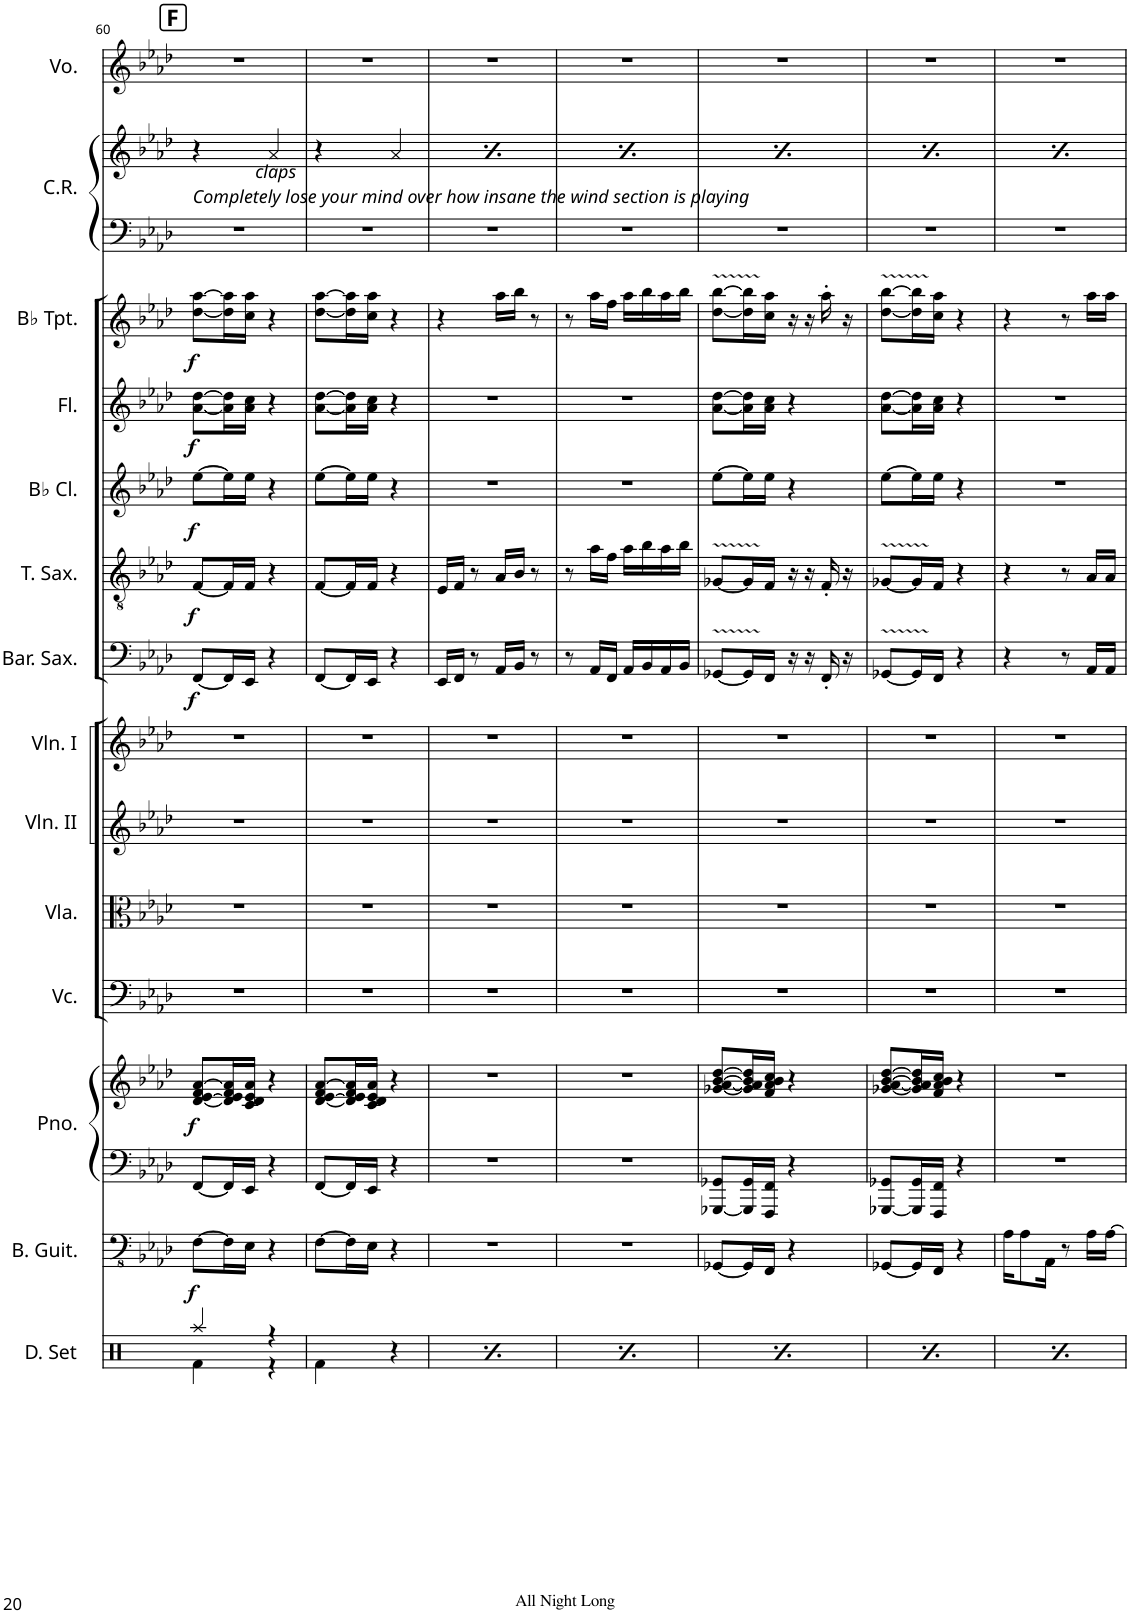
**kern	**kern	**dynam	**kern	**kern	**dynam	**kern	**kern	**kern	**kern	**kern	**dynam	**kern	**dynam	**kern	**dynam	**kern	**dynam	**kern	**dynam	**kern	**kern	**kern
*part14	*part13	*part13	*part12	*part12	*part12	*part11	*part10	*part9	*part8	*part7	*part7	*part6	*part6	*part5	*part5	*part4	*part4	*part3	*part3	*part2	*part2	*part1
*staff16	*staff15	*staff15	*staff14	*staff13	*staff13/14	*staff12	*staff11	*staff10	*staff9	*staff8	*staff8	*staff7	*staff7	*staff6	*staff6	*staff5	*staff5	*staff4	*staff4	*staff3	*staff2	*staff1
*I"Drumset	*I"Bass Guitar	*	*I"Piano	*	*	*I"Violoncello	*I"Viola	*I"Violin II	*I"Violin I	*I"Baritone Saxophone	*	*I"Tenor Saxophone	*	*I"Bb Clarinet	*	*I"Flute	*	*I"Bb Trumpet	*	*I"Choir Reduction	*	*I"Voice
*I'D. Set	*I'B. Guit.	*	*I'Pno.	*	*	*I'Vc.	*I'Vla.	*I'Vln. II	*I'Vln. I	*I'Bar. Sax.	*	*I'T. Sax.	*	*I'Bb Cl.	*	*I'Fl.	*	*I'Bb Tpt.	*	*I'C.R.	*	*I'Vo.
!!LO:PB:g=z
*clefX	*clefFv4	*	*clefF4	*clefG2	*	*clefF4	*clefC3	*clefG2	*clefG2	*clefF4	*	*clefGv2	*	*clefG2	*	*clefG2	*	*clefG2	*	*clefF4	*clefG2	*clefG2
*	*	*	*	*	*	*	*	*	*	*ITrd12c21	*	*ITrd8c14	*	*ITrd1c2	*	*	*	*ITrd1c2	*	*	*	*
*k[]	*k[b-e-a-d-]	*	*k[b-e-a-d-]	*k[b-e-a-d-]	*	*k[b-e-a-d-]	*k[b-e-a-d-]	*k[b-e-a-d-]	*k[b-e-a-d-]	*k[b-e-a-d-]	*	*k[b-e-a-d-]	*	*k[b-e-a-d-]	*	*k[b-e-a-d-]	*	*k[b-e-a-d-]	*	*k[b-e-a-d-]	*k[b-e-a-d-]	*k[b-e-a-d-]
*M2/4	*M2/4	*	*M2/4	*M2/4	*	*M2/4	*M2/4	*M2/4	*M2/4	*M2/4	*	*M2/4	*	*M2/4	*	*M2/4	*	*M2/4	*	*M2/4	*M2/4	*M2/4
!!LO:REH:place=s1:a:B:cj:fs=14:t=F
=60	=60	=60	=60	=60	=60	=60	=60	=60	=60	=60	=60	=60	=60	=60	=60	=60	=60	=60	=60	=60	=60	=60
*^	*	*	*	*	*	*	*	*	*	*	*	*	*	*	*	*	*	*	*	*	*	*
!	!	!	!	!	!	!	!	!	!	!	!	!	!	!	!	!	!	!	!	!	!	!LO:TX:b:i:t=Completely lose your mind over how insane the wind section is playing	!
!	!	!	!LO:DY:b	!	!	!LO:DY:a=2	!	!	!	!	!	!LO:DY:b	!	!LO:DY:b	!	!LO:DY:b	!	!LO:DY:b	!	!LO:DY:b	!	!	!
4Rf\	4Raa/	[8FF\L	f	[8FF/L	[8d-/ [8e-/ 8f/ [8a-/L	f	2r	2r	2r	2r	[8FF/L	f	[8F/L	f	[8ee-\L	f	[8a-\ [8dd-\L	f	[8dd-\ [8aa-\L	f	2r	4r	2r
.	.	16FF\L]	.	16FF/L]	16d-/] 16e-/] 16f/ 16a-/]L	.	.	.	.	.	16FF/L]	.	16F/L]	.	16ee-\L]	.	16a-\] 16dd-\]L	.	16dd-\] 16aa-\]L	.	.	.	.
.	.	16EE-\JJ	.	16EE-/JJ	16c/ 16d-/ 16e-/ 16a-/JJ	.	.	.	.	.	16EE-/JJ	.	16F/JJ	.	16ee-\JJ	.	16a-\ 16cc\JJ	.	16cc\ 16aa-\JJ	.	.	.	.
!	!	!	!	!	!	!	!	!	!	!	!	!	!	!	!	!	!	!	!	!	!	!LO:TX:b:i:t=claps	!
4r	4r	4r	.	4r	4r	.	.	.	.	.	4r	.	4r	.	4r	.	4r	.	4r	.	.	4a-/	.
*v	*v	*	*	*	*	*	*	*	*	*	*	*	*	*	*	*	*	*	*	*	*	*	*
=61	=61	=61	=61	=61	=61	=61	=61	=61	=61	=61	=61	=61	=61	=61	=61	=61	=61	=61	=61	=61	=61	=61
4Rf\	[8FF\L	.	[8FF/L	[8d-/ [8e-/ 8f/ [8a-/L	.	2r	2r	2r	2r	[8FF/L	.	[8F/L	.	[8ee-\L	.	[8a-\ [8dd-\L	.	[8dd-\ [8aa-\L	.	2r	4r	2r
.	16FF\L]	.	16FF/L]	16d-/] 16e-/] 16f/ 16a-/]L	.	.	.	.	.	16FF/L]	.	16F/L]	.	16ee-\L]	.	16a-\] 16dd-\]L	.	16dd-\] 16aa-\]L	.	.	.	.
.	16EE-\JJ	.	16EE-/JJ	16c/ 16d-/ 16e-/ 16a-/JJ	.	.	.	.	.	16EE-/JJ	.	16F/JJ	.	16ee-\JJ	.	16a-\ 16cc\JJ	.	16cc\ 16aa-\JJ	.	.	.	.
4r	4r	.	4r	4r	.	.	.	.	.	4r	.	4r	.	4r	.	4r	.	4r	.	.	4a-/	.
=62	=62	=62	=62	=62	=62	=62	=62	=62	=62	=62	=62	=62	=62	=62	=62	=62	=62	=62	=62	=62	=62	=62
4Rf\	2r	.	2r	2r	.	2r	2r	2r	2r	16EE-/LL	.	16E-/LL	.	2r	.	2r	.	4r	.	2r	4r	2r
.	.	.	.	.	.	.	.	.	.	16FF/JJ	.	16F/JJ	.	.	.	.	.	.	.	.	.	.
.	.	.	.	.	.	.	.	.	.	8r	.	8r	.	.	.	.	.	.	.	.	.	.
4r	.	.	.	.	.	.	.	.	.	16AA-/LL	.	16A-/LL	.	.	.	.	.	16aa-\LL	.	.	4a-/	.
.	.	.	.	.	.	.	.	.	.	16BB-/JJ	.	16B-/JJ	.	.	.	.	.	16bb-\JJ	.	.	.	.
.	.	.	.	.	.	.	.	.	.	8r	.	8r	.	.	.	.	.	8r	.	.	.	.
=63	=63	=63	=63	=63	=63	=63	=63	=63	=63	=63	=63	=63	=63	=63	=63	=63	=63	=63	=63	=63	=63	=63
4Rf\	2r	.	2r	2r	.	2r	2r	2r	2r	8r	.	8r	.	2r	.	2r	.	8r	.	2r	4r	2r
.	.	.	.	.	.	.	.	.	.	16AA-/LL	.	16a-\LL	.	.	.	.	.	16aa-\LL	.	.	.	.
.	.	.	.	.	.	.	.	.	.	16FF/JJ	.	16f\JJ	.	.	.	.	.	16ff\JJ	.	.	.	.
4r	.	.	.	.	.	.	.	.	.	16AA-/LL	.	16a-\LL	.	.	.	.	.	16aa-\LL	.	.	4a-/	.
.	.	.	.	.	.	.	.	.	.	16BB-/	.	16b-\	.	.	.	.	.	16bb-\	.	.	.	.
.	.	.	.	.	.	.	.	.	.	16AA-/	.	16a-\	.	.	.	.	.	16aa-\	.	.	.	.
.	.	.	.	.	.	.	.	.	.	16BB-/JJ	.	16b-\JJ	.	.	.	.	.	16bb-\JJ	.	.	.	.
=64	=64	=64	=64	=64	=64	=64	=64	=64	=64	=64	=64	=64	=64	=64	=64	=64	=64	=64	=64	=64	=64	=64
4Rf\	[8GGG-X/L	.	[8GGG-X/ 8GG-X/L	[8g-X/ [8a-/ [8b-/ [8dd-/L	.	2r	2r	2r	2r	[8GG-X/L	.	[8G-X/L	.	[8ee-\L	.	[8a-\ [8dd-\L	.	[8dd-\ [8bb-\L	.	2r	4r	2r
.	16GGG-/L]	.	16GGG-/] 16GG-/L	16g-/] 16a-/] 16b-/] 16dd-/]L	.	.	.	.	.	16GG-/L]	.	16G-/L]	.	16ee-\L]	.	16a-\] 16dd-\]L	.	16dd-\] 16bb-\]L	.	.	.	.
.	16FFF/JJ	.	16FFF/ 16FF/JJ	16f/ 16a-/ 16b-/ 16cc/JJ	.	.	.	.	.	16FF/JJ	.	16F/JJ	.	16ee-\JJ	.	16a-\ 16cc\JJ	.	16cc\ 16aa-\JJ	.	.	.	.
4r	4r	.	4r	4r	.	.	.	.	.	16r	.	16r	.	4r	.	4r	.	16r	.	.	4a-/	.
.	.	.	.	.	.	.	.	.	.	16r	.	16r	.	.	.	.	.	16r	.	.	.	.
.	.	.	.	.	.	.	.	.	.	16FF'/	.	16F'/	.	.	.	.	.	16aa-'\	.	.	.	.
.	.	.	.	.	.	.	.	.	.	16r	.	16r	.	.	.	.	.	16r	.	.	.	.
=65	=65	=65	=65	=65	=65	=65	=65	=65	=65	=65	=65	=65	=65	=65	=65	=65	=65	=65	=65	=65	=65	=65
4Rf\	[8GGG-X/L	.	[8GGG-X/ 8GG-X/L	[8g-X/ [8a-/ [8b-/ [8dd-/L	.	2r	2r	2r	2r	[8GG-X/L	.	[8G-X/L	.	[8ee-\L	.	[8a-\ [8dd-\L	.	[8dd-\ [8bb-\L	.	2r	4r	2r
.	16GGG-/L]	.	16GGG-/] 16GG-/L	16g-/] 16a-/] 16b-/] 16dd-/]L	.	.	.	.	.	16GG-/L]	.	16G-/L]	.	16ee-\L]	.	16a-\] 16dd-\]L	.	16dd-\] 16bb-\]L	.	.	.	.
.	16FFF/JJ	.	16FFF/ 16FF/JJ	16f/ 16a-/ 16b-/ 16cc/JJ	.	.	.	.	.	16FF/JJ	.	16F/JJ	.	16ee-\JJ	.	16a-\ 16cc\JJ	.	16cc\ 16aa-\JJ	.	.	.	.
4r	4r	.	4r	4r	.	.	.	.	.	4r	.	4r	.	4r	.	4r	.	4r	.	.	4a-/	.
=66	=66	=66	=66	=66	=66	=66	=66	=66	=66	=66	=66	=66	=66	=66	=66	=66	=66	=66	=66	=66	=66	=66
4Rf\	16AA-\KL	.	2r	2r	.	2r	2r	2r	2r	4r	.	4r	.	2r	.	2r	.	4r	.	2r	4r	2r
.	8AA-\	.	.	.	.	.	.	.	.	.	.	.	.	.	.	.	.	.	.	.	.	.
.	16AAA-\Jk	.	.	.	.	.	.	.	.	.	.	.	.	.	.	.	.	.	.	.	.	.
4r	8r	.	.	.	.	.	.	.	.	8r	.	8r	.	.	.	.	.	8r	.	.	4a-/	.
.	16AA-\LL	.	.	.	.	.	.	.	.	16AA-/LL	.	16A-/LL	.	.	.	.	.	16aa-\LL	.	.	.	.
.	[16AA-\JJ	.	.	.	.	.	.	.	.	16AA-/JJ	.	16A-/JJ	.	.	.	.	.	16aa-\JJ	.	.	.	.
=	=	=	=	=	=	=	=	=	=	=	=	=	=	=	=	=	=	=	=	=	=	=
*-	*-	*-	*-	*-	*-	*-	*-	*-	*-	*-	*-	*-	*-	*-	*-	*-	*-	*-	*-	*-	*-	*-
